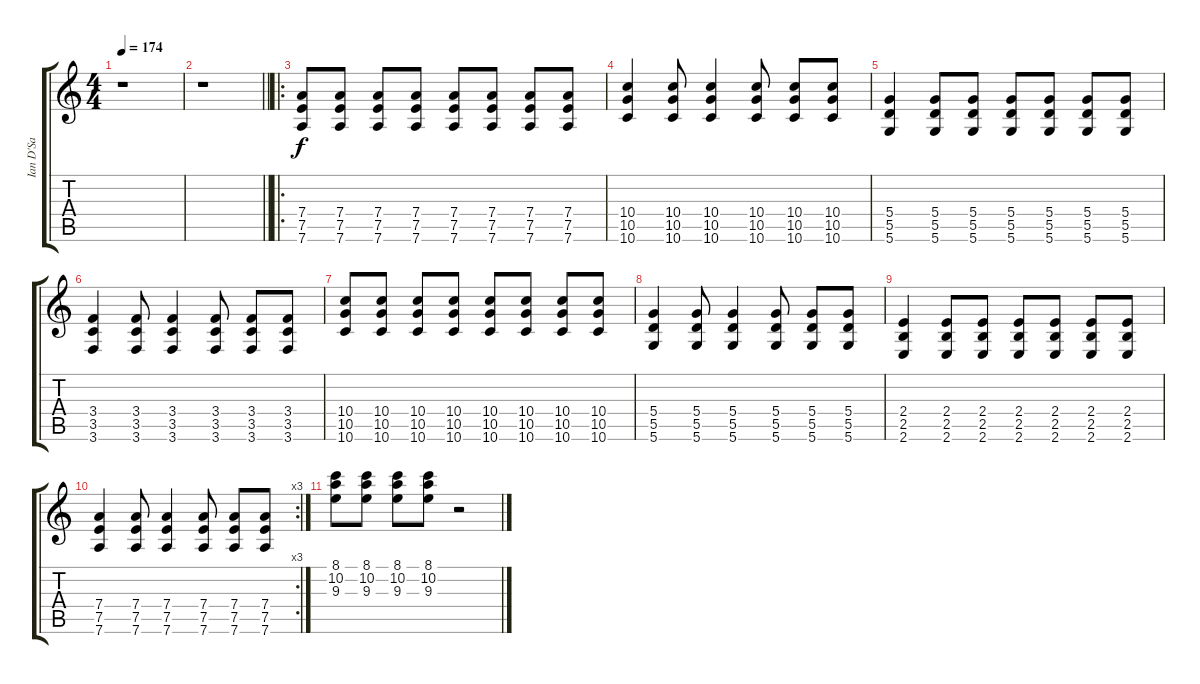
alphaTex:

\track ("Ian D'Sa" "Ian D'Sa") {instrument distortionguitar}
\staff {score tabs}
\tuning (E4 B3 G3 D3 A2 D2) {hide}
\ts (4 4)
\tempo 174
\clef g2
\ks c
r.1{dy f} |
\barLineRight lightlight
r.1 |
\ro
(7.4 7.5 7.6).8 (7.4 7.5 7.6).8 (7.4 7.5 7.6).8 (7.4 7.5 7.6).8 (7.4 7.5 7.6).8 (7.4 7.5 7.6).8 (7.4 7.5 7.6).8 (7.4 7.5 7.6).8 |
(10.4 10.5 10.6).4 (10.4 10.5 10.6).8 (10.4 10.5 10.6).4 (10.4 10.5 10.6).8 (10.4 10.5 10.6).8 (10.4 10.5 10.6).8 |
(5.4 5.5 5.6).4 (5.4 5.5 5.6).8 (5.4 5.5 5.6).8 (5.4 5.5 5.6).8 (5.4 5.5 5.6).8 (5.4 5.5 5.6).8 (5.4 5.5 5.6).8 |
(3.4 3.5 3.6).4 (3.4 3.5 3.6).8 (3.4 3.5 3.6).4 (3.4 3.5 3.6).8 (3.4 3.5 3.6).8 (3.4 3.5 3.6).8 |
(10.4 10.5 10.6).8 (10.4 10.5 10.6).8 (10.4 10.5 10.6).8 (10.4 10.5 10.6).8 (10.4 10.5 10.6).8 (10.4 10.5 10.6).8 (10.4 10.5 10.6).8 (10.4 10.5 10.6).8 |
(5.4 5.5 5.6).4 (5.4 5.5 5.6).8 (5.4 5.5 5.6).4 (5.4 5.5 5.6).8 (5.4 5.5 5.6).8 (5.4 5.5 5.6).8 |
(2.4 2.5 2.6).4 (2.4 2.5 2.6).8 (2.4 2.5 2.6).8 (2.4 2.5 2.6).8 (2.4 2.5 2.6).8 (2.4 2.5 2.6).8 (2.4 2.5 2.6).8 |
\rc 3
(7.4 7.5 7.6).4 (7.4 7.5 7.6).8 (7.4 7.5 7.6).4 (7.4 7.5 7.6).8 (7.4 7.5 7.6).8 (7.4 7.5 7.6).8 |
(8.1 10.2 9.3).8 (8.1 10.2 9.3).8 (8.1 10.2 9.3).8 (8.1 10.2 9.3).8 r.2
